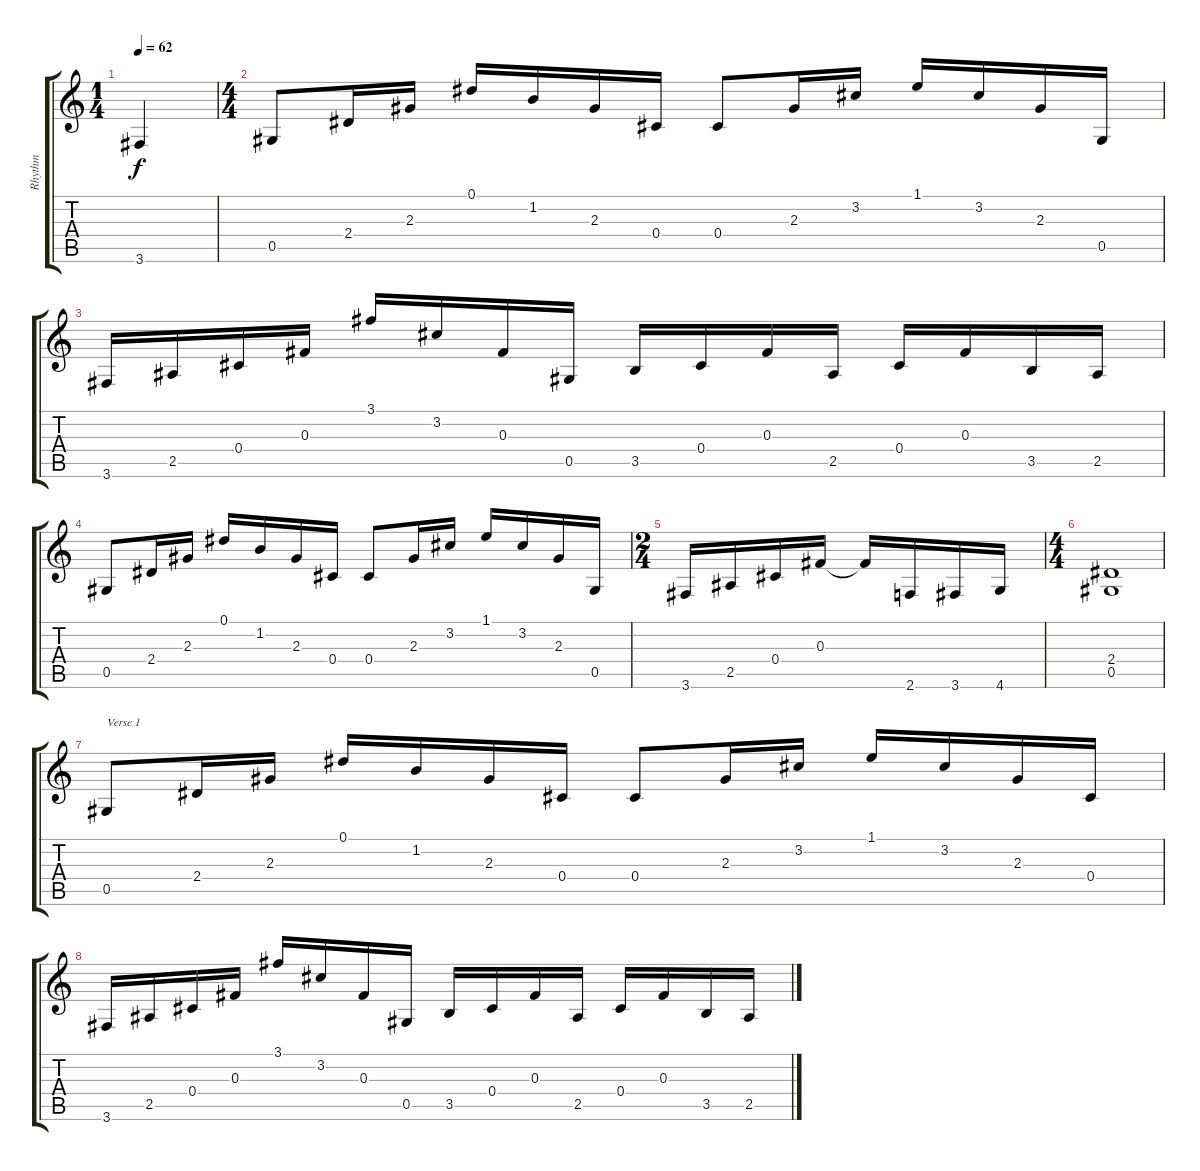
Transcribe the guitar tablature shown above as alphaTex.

\track ("Rhythm" "Rhythm") {instrument electricguitarclean}
\staff {score tabs}
\tuning (Eb4 Bb3 Gb3 Db3 Ab2 Eb2) {hide}
\ts (1 4)
\tempo 62
\clef g2
\ks c
3.6.4{dy f instrument electricguitarclean} |
\ts (4 4)
0.5.8 2.4.16 2.3.16 0.1.16 1.2.16 2.3.16 0.4.16 0.4.8 2.3.16 3.2.16 1.1.16 3.2.16 2.3.16 0.5.16 |
3.6.16 2.5.16 0.4.16 0.3.16 3.1.16 3.2.16 0.3.16 0.5.16 3.5.16 0.4.16 0.3.16 2.5.16 0.4.16 0.3.16 3.5.16 2.5.16 |
0.5.8 2.4.16 2.3.16 0.1.16 1.2.16 2.3.16 0.4.16 0.4.8 2.3.16 3.2.16 1.1.16 3.2.16 2.3.16 0.5.16 |
\ts (2 4)
3.6.16 2.5.16 0.4.16 0.3.16 0.3{t}.16 2.6.16 3.6.16 4.6.16 |
\ts (4 4)
(2.4 0.5).1 |
0.5.8{txt "Verse 1"} 2.4.16 2.3.16 0.1.16 1.2.16 2.3.16 0.4.16 0.4.8 2.3.16 3.2.16 1.1.16 3.2.16 2.3.16 0.4.16 |
3.6.16 2.5.16 0.4.16 0.3.16 3.1.16 3.2.16 0.3.16 0.5.16 3.5.16 0.4.16 0.3.16 2.5.16 0.4.16 0.3.16 3.5.16 2.5.16
